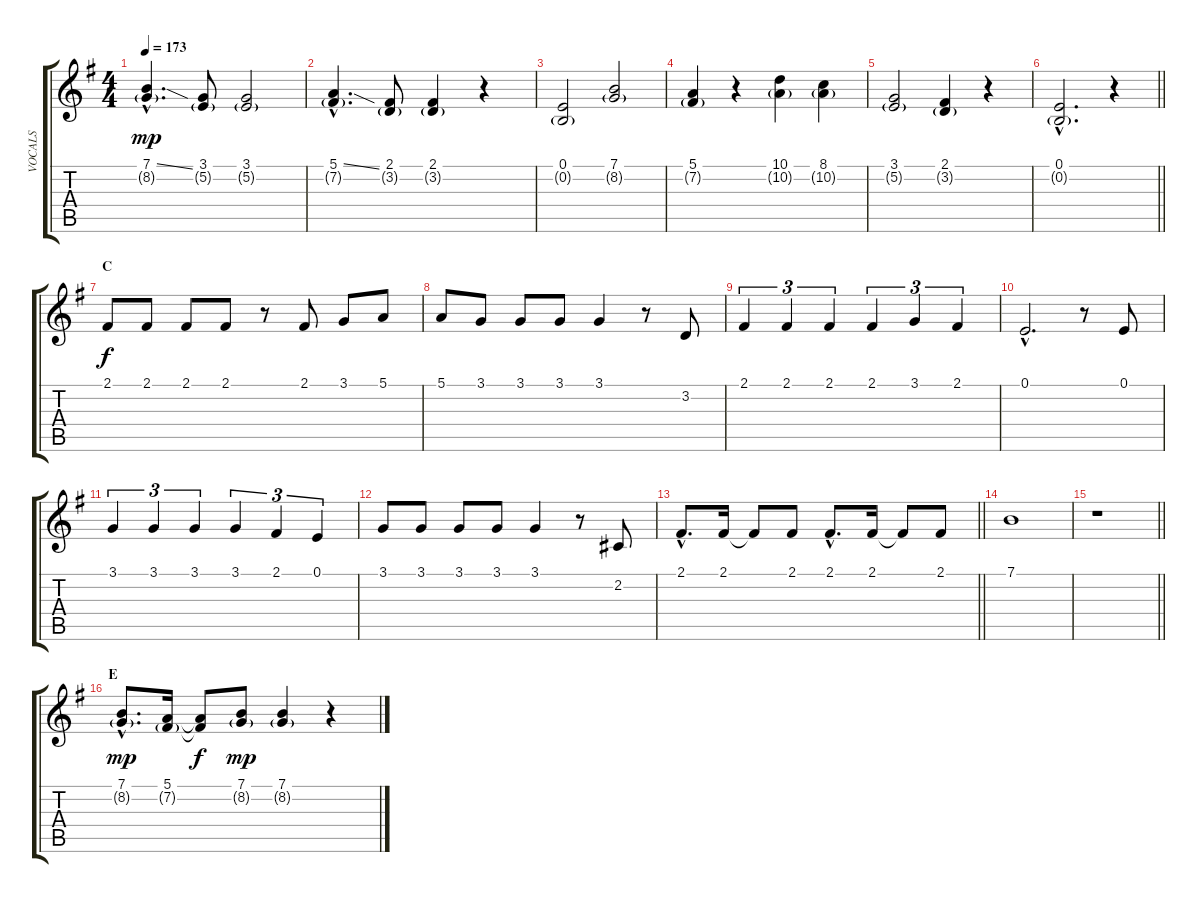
\track ("VOCALS" "VOCALS") {instrument oboe}
\staff {score tabs}
\tuning (E4 B3 G3 D3 A2 E2) {hide}
\ts (4 4)
\tempo 173
\clef g2
\ks g
(7.1{ss hac} 8.2{g hac}).4{d dy mp} (3.1 5.2{g}).8 (3.1 5.2{g}).2 |
(5.1{ss hac} 7.2{g hac}).4{d} (2.1 3.2{g}).8 (2.1 3.2{g}).4 r.4 |
(0.1 0.2{g}).2 (7.1 8.2{g}).2 |
(5.1 7.2{g}).4 r.4 (10.1 10.2{g}).4 (8.1 10.2{g}).4 |
(3.1 5.2{g}).2 (2.1 3.2{g}).4 r.4 |
\barLineRight lightlight
(0.1{hac} 0.2{g hac}).2{d} r.4 |
\section ("" "C")
2.1.8{dy f} 2.1.8 2.1.8 2.1.8 r.8 2.1.8 3.1.8 5.1.8 |
5.1.8 3.1.8 3.1.8 3.1.8 3.1.4 r.8 3.2.8 |
2.1.4{tu (3 2)} 2.1.4{tu (3 2)} 2.1.4{tu (3 2)} 2.1.4{tu (3 2)} 3.1.4{tu (3 2)} 2.1.4{tu (3 2)} |
0.1{hac}.2{d} r.8 0.1.8 |
3.1.4{tu (3 2)} 3.1.4{tu (3 2)} 3.1.4{tu (3 2)} 3.1.4{tu (3 2)} 2.1.4{tu (3 2)} 0.1.4{tu (3 2)} |
3.1.8 3.1.8 3.1.8 3.1.8 3.1.4 r.8 2.2.8 |
\barLineRight lightlight
2.1{hac}.8{d} 2.1.16 2.1{t}.8 2.1.8 2.1{hac}.8{d} 2.1.16 2.1{t}.8 2.1.8 |
7.1.1 |
\barLineRight lightlight
r.1 |
\section ("" "E")
(7.1{hac} 8.2{g hac}).8{d dy mp} (5.1 7.2{g}).16 (5.1{t} 7.2{t}).8{dy f} (7.1 8.2{g}).8{dy mp} (7.1 8.2{g}).4 r.4
